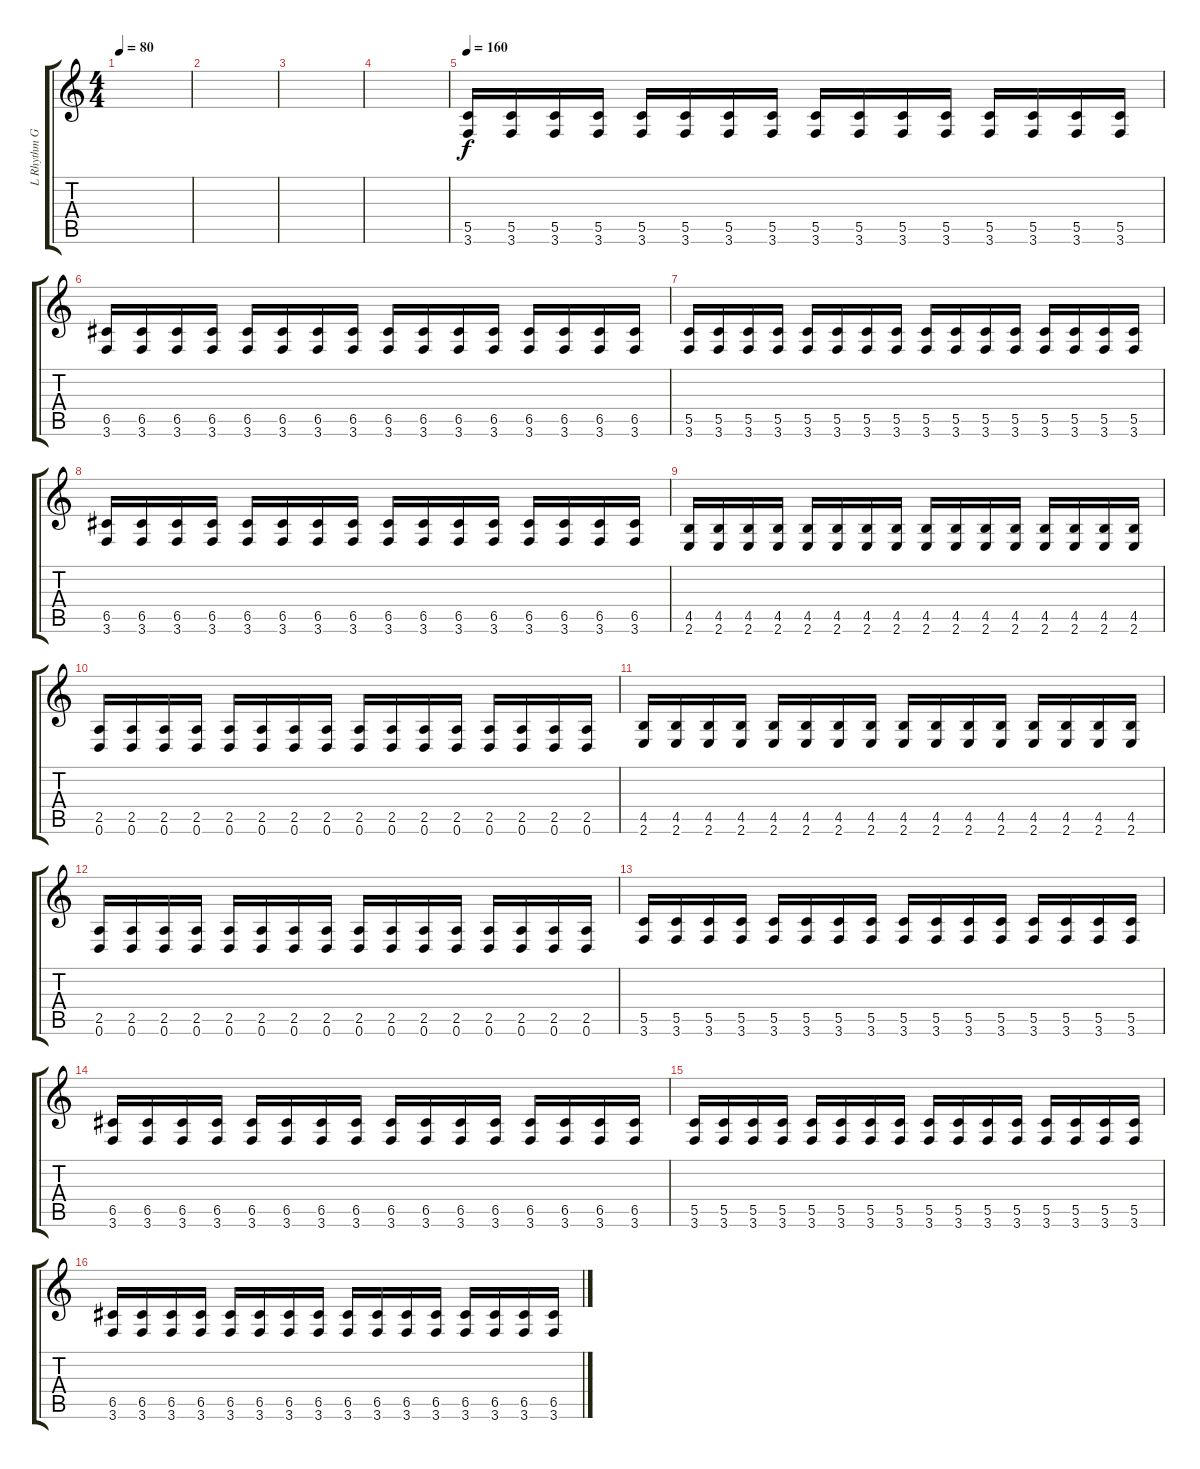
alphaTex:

\track ("L Rhythm Guitar" "L Rhythm G") {instrument distortionguitar}
\staff {score tabs}
\tuning (D4 A3 F3 C3 G2 D2) {hide}
\ts (4 4)
\tempo 80
\clef g2
\ks c
|
|
|
|
\tempo 160
(5.5 3.6).16 (5.5 3.6).16 (5.5 3.6).16 (5.5 3.6).16 (5.5 3.6).16 (5.5 3.6).16 (5.5 3.6).16 (5.5 3.6).16 (5.5 3.6).16 (5.5 3.6).16 (5.5 3.6).16 (5.5 3.6).16 (5.5 3.6).16 (5.5 3.6).16 (5.5 3.6).16 (5.5 3.6).16 |
(6.5 3.6).16 (6.5 3.6).16 (6.5 3.6).16 (6.5 3.6).16 (6.5 3.6).16 (6.5 3.6).16 (6.5 3.6).16 (6.5 3.6).16 (6.5 3.6).16 (6.5 3.6).16 (6.5 3.6).16 (6.5 3.6).16 (6.5 3.6).16 (6.5 3.6).16 (6.5 3.6).16 (6.5 3.6).16 |
(5.5 3.6).16 (5.5 3.6).16 (5.5 3.6).16 (5.5 3.6).16 (5.5 3.6).16 (5.5 3.6).16 (5.5 3.6).16 (5.5 3.6).16 (5.5 3.6).16 (5.5 3.6).16 (5.5 3.6).16 (5.5 3.6).16 (5.5 3.6).16 (5.5 3.6).16 (5.5 3.6).16 (5.5 3.6).16 |
(6.5 3.6).16 (6.5 3.6).16 (6.5 3.6).16 (6.5 3.6).16 (6.5 3.6).16 (6.5 3.6).16 (6.5 3.6).16 (6.5 3.6).16 (6.5 3.6).16 (6.5 3.6).16 (6.5 3.6).16 (6.5 3.6).16 (6.5 3.6).16 (6.5 3.6).16 (6.5 3.6).16 (6.5 3.6).16 |
(4.5 2.6).16 (4.5 2.6).16 (4.5 2.6).16 (4.5 2.6).16 (4.5 2.6).16 (4.5 2.6).16 (4.5 2.6).16 (4.5 2.6).16 (4.5 2.6).16 (4.5 2.6).16 (4.5 2.6).16 (4.5 2.6).16 (4.5 2.6).16 (4.5 2.6).16 (4.5 2.6).16 (4.5 2.6).16 |
(2.5 0.6).16 (2.5 0.6).16 (2.5 0.6).16 (2.5 0.6).16 (2.5 0.6).16 (2.5 0.6).16 (2.5 0.6).16 (2.5 0.6).16 (2.5 0.6).16 (2.5 0.6).16 (2.5 0.6).16 (2.5 0.6).16 (2.5 0.6).16 (2.5 0.6).16 (2.5 0.6).16 (2.5 0.6).16 |
(4.5 2.6).16 (4.5 2.6).16 (4.5 2.6).16 (4.5 2.6).16 (4.5 2.6).16 (4.5 2.6).16 (4.5 2.6).16 (4.5 2.6).16 (4.5 2.6).16 (4.5 2.6).16 (4.5 2.6).16 (4.5 2.6).16 (4.5 2.6).16 (4.5 2.6).16 (4.5 2.6).16 (4.5 2.6).16 |
(2.5 0.6).16 (2.5 0.6).16 (2.5 0.6).16 (2.5 0.6).16 (2.5 0.6).16 (2.5 0.6).16 (2.5 0.6).16 (2.5 0.6).16 (2.5 0.6).16 (2.5 0.6).16 (2.5 0.6).16 (2.5 0.6).16 (2.5 0.6).16 (2.5 0.6).16 (2.5 0.6).16 (2.5 0.6).16 |
(5.5 3.6).16 (5.5 3.6).16 (5.5 3.6).16 (5.5 3.6).16 (5.5 3.6).16 (5.5 3.6).16 (5.5 3.6).16 (5.5 3.6).16 (5.5 3.6).16 (5.5 3.6).16 (5.5 3.6).16 (5.5 3.6).16 (5.5 3.6).16 (5.5 3.6).16 (5.5 3.6).16 (5.5 3.6).16 |
(6.5 3.6).16 (6.5 3.6).16 (6.5 3.6).16 (6.5 3.6).16 (6.5 3.6).16 (6.5 3.6).16 (6.5 3.6).16 (6.5 3.6).16 (6.5 3.6).16 (6.5 3.6).16 (6.5 3.6).16 (6.5 3.6).16 (6.5 3.6).16 (6.5 3.6).16 (6.5 3.6).16 (6.5 3.6).16 |
(5.5 3.6).16 (5.5 3.6).16 (5.5 3.6).16 (5.5 3.6).16 (5.5 3.6).16 (5.5 3.6).16 (5.5 3.6).16 (5.5 3.6).16 (5.5 3.6).16 (5.5 3.6).16 (5.5 3.6).16 (5.5 3.6).16 (5.5 3.6).16 (5.5 3.6).16 (5.5 3.6).16 (5.5 3.6).16 |
(6.5 3.6).16 (6.5 3.6).16 (6.5 3.6).16 (6.5 3.6).16 (6.5 3.6).16 (6.5 3.6).16 (6.5 3.6).16 (6.5 3.6).16 (6.5 3.6).16 (6.5 3.6).16 (6.5 3.6).16 (6.5 3.6).16 (6.5 3.6).16 (6.5 3.6).16 (6.5 3.6).16 (6.5 3.6).16
